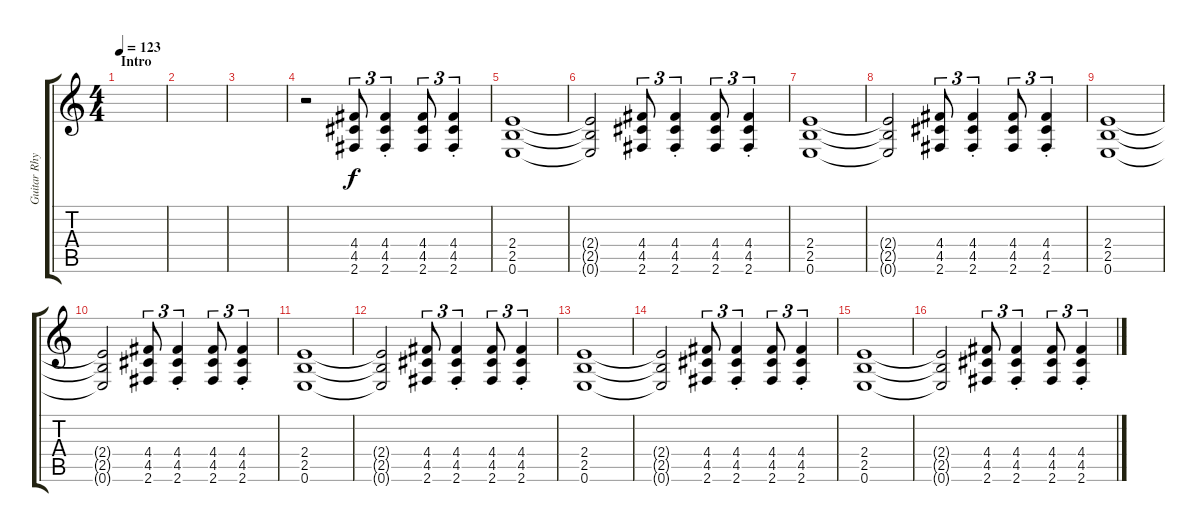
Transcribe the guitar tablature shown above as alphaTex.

\track ("Guitar Rhythm" "Guitar Rhy") {instrument distortionguitar}
\staff {score tabs}
\tuning (E4 B3 G3 D3 A2 E2) {hide}
\ts (4 4)
\section ("" "Intro")
\tempo 123
\clef g2
\ks c
|
|
|
r.2 (4.4 4.5 2.6).8{tu (3 2)} (4.4{st} 4.5{st} 2.6{st}).4{tu (3 2)} (4.4 4.5 2.6).8{tu (3 2)} (4.4{st} 4.5{st} 2.6{st}).4{tu (3 2)} |
(2.4 2.5 0.6).1 |
(2.4{t} 2.5{t} 0.6{t}).2 (4.4 4.5 2.6).8{tu (3 2)} (4.4{st} 4.5{st} 2.6{st}).4{tu (3 2)} (4.4 4.5 2.6).8{tu (3 2)} (4.4{st} 4.5{st} 2.6{st}).4{tu (3 2)} |
(2.4 2.5 0.6).1 |
(2.4{t} 2.5{t} 0.6{t}).2 (4.4 4.5 2.6).8{tu (3 2)} (4.4{st} 4.5{st} 2.6{st}).4{tu (3 2)} (4.4 4.5 2.6).8{tu (3 2)} (4.4{st} 4.5{st} 2.6{st}).4{tu (3 2)} |
(2.4 2.5 0.6).1 |
(2.4{t} 2.5{t} 0.6{t}).2 (4.4 4.5 2.6).8{tu (3 2)} (4.4{st} 4.5{st} 2.6{st}).4{tu (3 2)} (4.4 4.5 2.6).8{tu (3 2)} (4.4{st} 4.5{st} 2.6{st}).4{tu (3 2)} |
(2.4 2.5 0.6).1 |
(2.4{t} 2.5{t} 0.6{t}).2 (4.4 4.5 2.6).8{tu (3 2)} (4.4{st} 4.5{st} 2.6{st}).4{tu (3 2)} (4.4 4.5 2.6).8{tu (3 2)} (4.4{st} 4.5{st} 2.6{st}).4{tu (3 2)} |
(2.4 2.5 0.6).1 |
(2.4{t} 2.5{t} 0.6{t}).2 (4.4 4.5 2.6).8{tu (3 2)} (4.4{st} 4.5{st} 2.6{st}).4{tu (3 2)} (4.4 4.5 2.6).8{tu (3 2)} (4.4{st} 4.5{st} 2.6{st}).4{tu (3 2)} |
(2.4 2.5 0.6).1 |
(2.4{t} 2.5{t} 0.6{t}).2 (4.4 4.5 2.6).8{tu (3 2)} (4.4{st} 4.5{st} 2.6{st}).4{tu (3 2)} (4.4 4.5 2.6).8{tu (3 2)} (4.4{st} 4.5{st} 2.6{st}).4{tu (3 2)}
